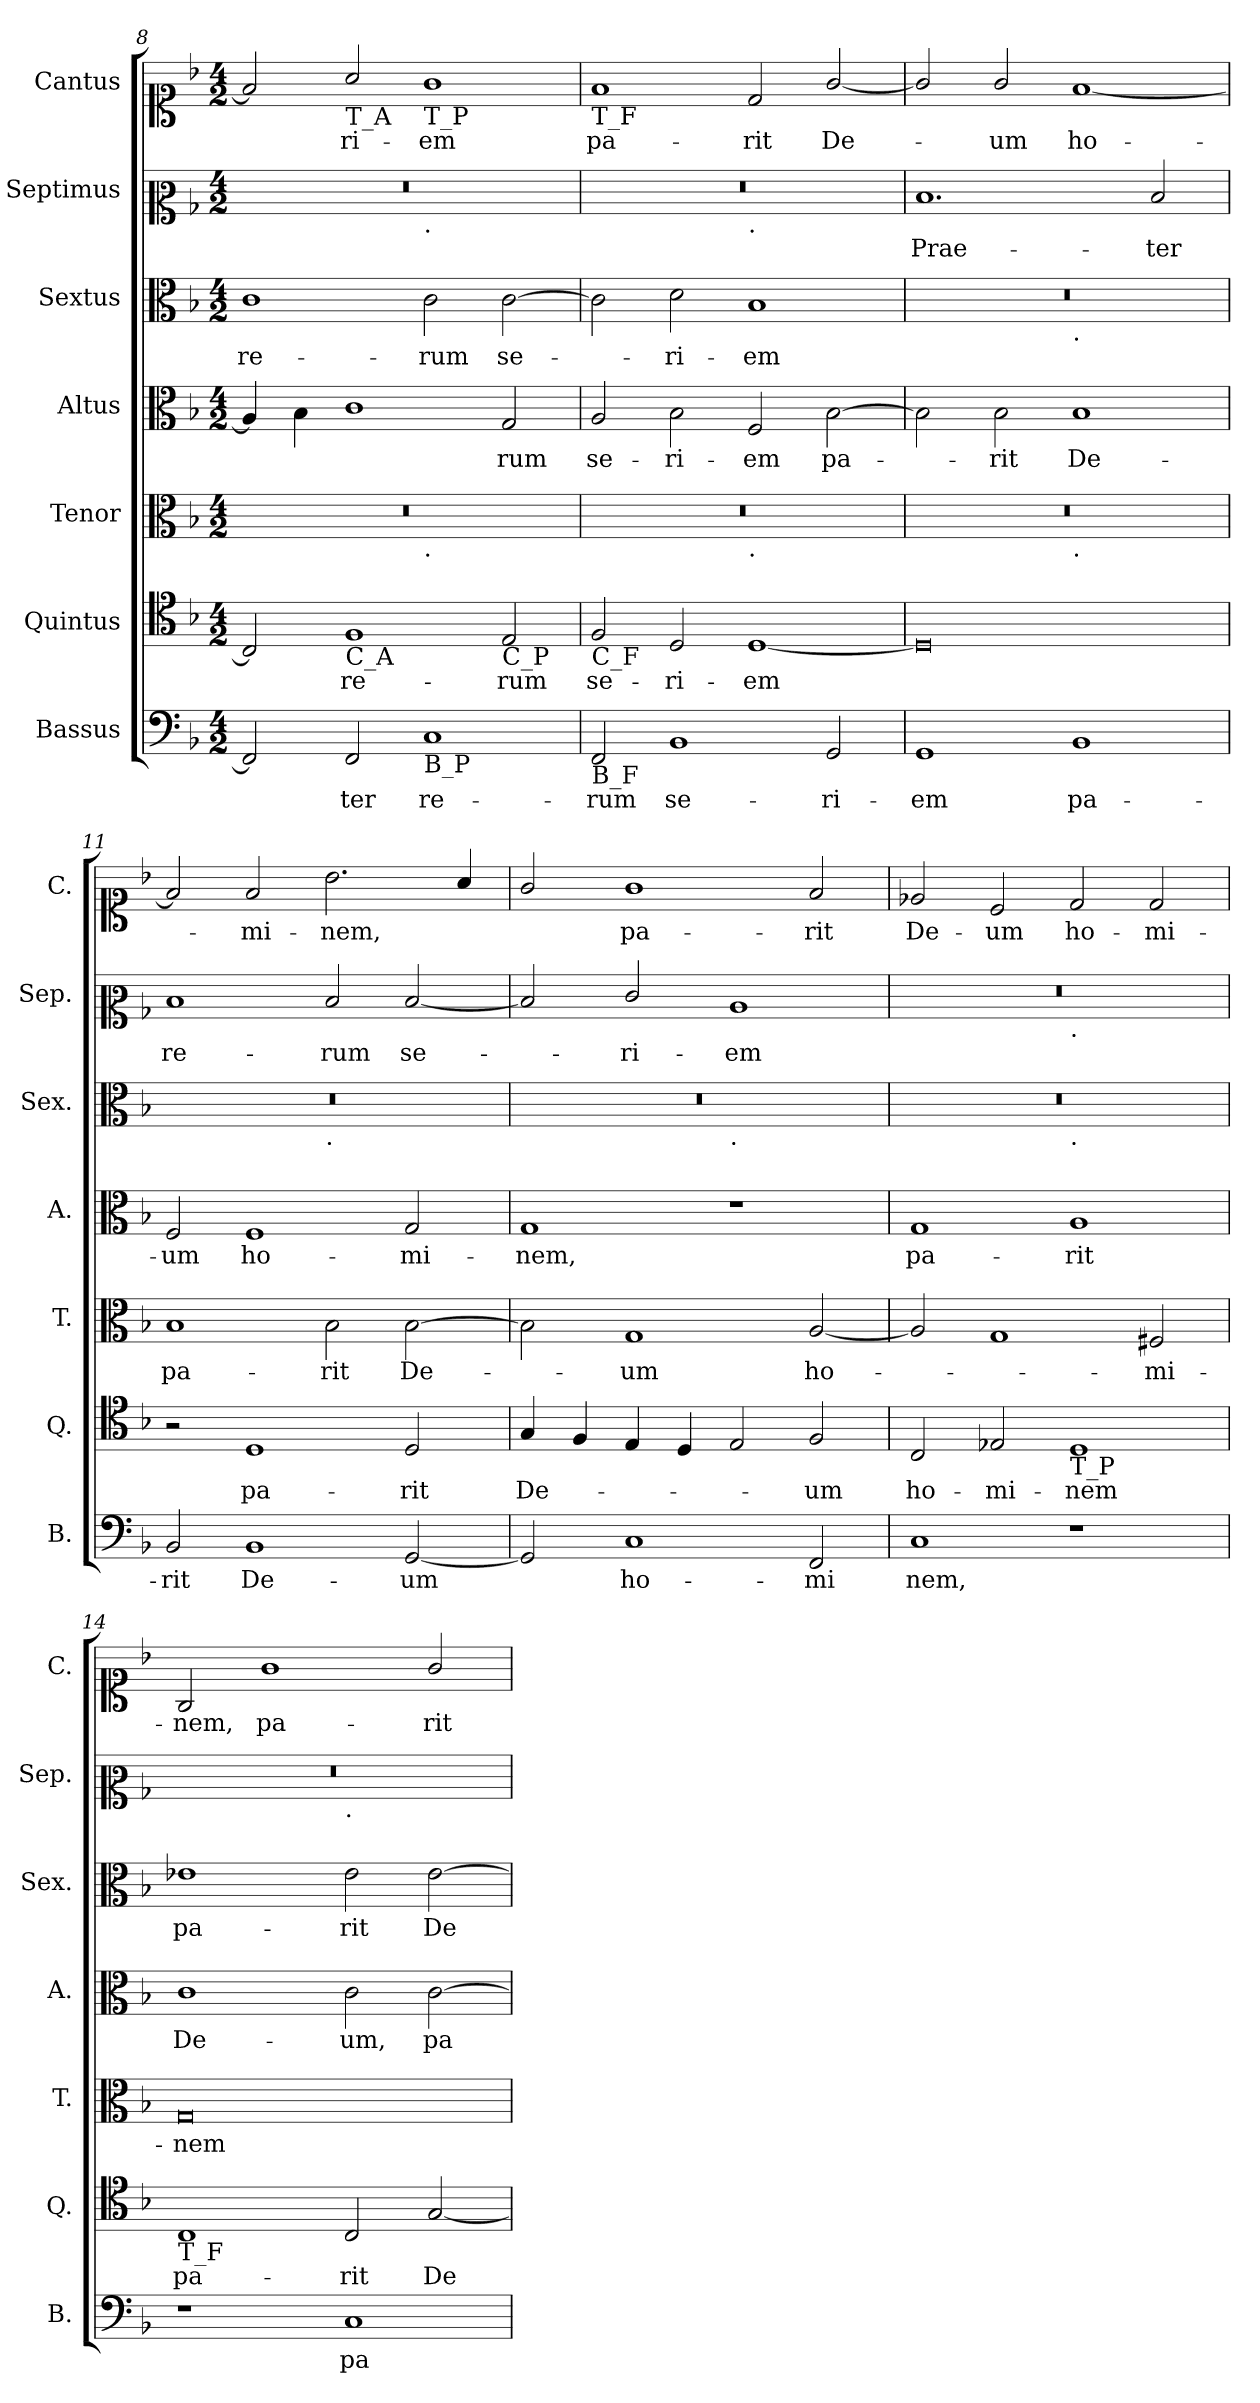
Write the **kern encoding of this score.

**kern	**text	**kern	**text	**kern	**text	**kern	**text	**kern	**text	**kern	**text	**kern	**text
*part7	*part7	*part6	*part6	*part5	*part5	*part4	*part4	*part3	*part3	*part2	*part2	*part1	*part1
*staff7	*staff7	*staff6	*staff6	*staff5	*staff5	*staff4	*staff4	*staff3	*staff3	*staff2	*staff2	*staff1	*staff1
*I"Bassus	*	*I"Quintus	*	*I"Tenor	*	*I"Altus	*	*I"Sextus	*	*I"Septimus	*	*I"Cantus	*
*I'B.	*	*I'Q.	*	*I'T.	*	*I'A.	*	*I'Sex.	*	*I'Sep.	*	*I'C.	*
*clefF4	*	*clefC4	*	*clefC3	*	*clefC3	*	*clefC3	*	*clefC2	*	*clefC1	*
*k[b-]	*	*k[b-]	*	*k[b-]	*	*k[b-]	*	*k[b-]	*	*k[b-]	*	*k[b-]	*
*F:	*	*F:	*	*F:	*	*F:	*	*F:	*	*F:	*	*F:	*
*M4/2	*	*M4/2	*	*M4/2	*	*M4/2	*	*M4/2	*	*M4/2	*	*M4/2	*
=8	=8	=8	=8	=8	=8	=8	=8	=8	=8	=8	=8	=8	=8
!	!	!	!	!LO:N:vis=1	!	!	!	!	!	!LO:N:vis=1	!	!	!
*	*	*	*	*^	*	*	*	*	*	*^	*	*	*
2FF/]	.	2C/]	.	0r	1ryy	.	4A/]	.	1c	re-	0r	1ryy	.	2f/]	.
.	.	.	.	.	.	.	4B-\	.	.	.	.	.	.	.	.
!	!	!	!	!	!	!	!	!	!	!	!	!	!	!LO:TX:b:t=T_A	!
!	!	!LO:TX:b:t=C_A	!	!	!	!	!	!	!	!	!	!	!	!	!
2FF/	-ter	1F	re-	.	.	.	1c	.	.	.	.	.	.	2a/	-ri-
!	!	!	!	!	!	!	!	!	!	!	!	!	!	!LO:TX:b:t=T_P	!
!	!	!	!	!	!	!	!	!	!	!	!	!LO:TX:b:t=.	!	!	!
!	!	!	!	!	!LO:TX:b:t=.	!	!	!	!	!	!	!	!	!	!
!LO:TX:b:t=B_P	!	!	!	!	!	!	!	!	!	!	!	!	!	!	!
1C	re-	.	.	.	1ryy	.	.	.	2c\	-rum	.	1ryy	.	1g	-em
!	!	!LO:TX:b:t=C_P	!	!	!	!	!	!	!	!	!	!	!	!	!
.	.	2E/	-rum	.	.	.	2G/	-rum	[2c\	se-	.	.	.	.	.
=9	=9	=9	=9	=9	=9	=9	=9	=9	=9	=9	=9	=9	=9	=9	=9
!	!	!	!	!	!	!	!	!	!	!	!	!	!	!LO:TX:b:t=T_F	!
!	!	!LO:TX:b:t=C_F	!	!	!	!	!	!	!	!	!	!	!	!	!
!LO:TX:b:t=B_F	!	!	!	!	!	!	!	!	!	!	!	!	!	!	!
!	!	!	!	!LO:N:vis=1	!	!	!	!	!	!	!LO:N:vis=1	!	!	!	!
2FF/	-rum	2F/	se-	0r	1ryy	.	2A/	se-	2c\]	.	0r	1ryy	.	1f	pa-
1BB-	se-	2D/	-ri-	.	.	.	2B-\	-ri-	2d\	-ri-	.	.	.	.	.
!	!	!	!	!	!	!	!	!	!	!	!	!LO:TX:b:t=.	!	!	!
!	!	!	!	!	!LO:TX:b:t=.	!	!	!	!	!	!	!	!	!	!
.	.	[1D	-em	.	1ryy	.	2F/	-em	1B-	-em	.	1ryy	.	2d/	-rit
2GG/	-ri-	.	.	.	.	.	[2B-\	pa-	.	.	.	.	.	[2g/	De-
=10	=10	=10	=10	=10	=10	=10	=10	=10	=10	=10	=10	=10	=10	=10	=10
!	!	!	!	!LO:N:vis=1	!	!	!	!	!LO:N:vis=1	!	!	!	!	!	!
*	*	*	*	*	*	*	*	*	*^	*	*v	*v	*	*	*
1GG	-em	0D]	.	0r	1ryy	.	2B-\]	.	0r	1ryy	.	1.d	Prae-	2g/]	.
.	.	.	.	.	.	.	2B-\	-rit	.	.	.	.	.	2g/	-um
!	!	!	!	!	!	!	!	!	!	!LO:TX:b:t=.	!	!	!	!	!
!	!	!	!	!	!LO:TX:b:t=.	!	!	!	!	!	!	!	!	!	!
1BB-	pa-	.	.	.	1ryy	.	1B-	De-	.	1ryy	.	.	.	[1f	ho-
.	.	.	.	.	.	.	.	.	.	.	.	2d/	-ter	.	.
=11	=11	=11	=11	=11	=11	=11	=11	=11	=11	=11	=11	=11	=11	=11	=11
!	!	!	!	!	!	!	!	!	!LO:N:vis=1	!	!	!	!	!	!
*	*	*	*	*v	*v	*	*	*	*	*	*	*	*	*	*
2BB-/	-rit	2r	.	1B-	pa-	2F/	-um	0r	1ryy	.	1d	re-	2f/]	.
1BB-	De-	1D	pa-	.	.	1F	ho-	.	.	.	.	.	2f/	-mi-
!	!	!	!	!	!	!	!	!	!LO:TX:b:t=.	!	!	!	!	!
.	.	.	.	2B-\	-rit	.	.	.	1ryy	.	2d/	-rum	2.b-\	-nem,
[2GG/	-um	2D/	-rit	[2B-\	De-	2G/	-mi-	.	.	.	[2d/	se-	.	.
.	.	.	.	.	.	.	.	.	.	.	.	.	4a/	.
=12	=12	=12	=12	=12	=12	=12	=12	=12	=12	=12	=12	=12	=12	=12
!	!	!	!	!	!	!	!	!LO:N:vis=1	!	!	!	!	!	!
2GG/]	.	4G/	De-	2B-\]	.	1G	-nem,	0r	1ryy	.	2d/]	.	2g/	.
.	.	4F/	.	.	.	.	.	.	.	.	.	.	.	.
1C	ho-	4E/	.	1G	-um	.	.	.	.	.	2e/	-ri-	1g	pa-
.	.	4D/	.	.	.	.	.	.	.	.	.	.	.	.
!	!	!	!	!	!	!	!	!	!LO:TX:b:t=.	!	!	!	!	!
.	.	2E/	.	.	.	1r	.	.	1ryy	.	1c	-em	.	.
2FF/	-mi	2F/	-um	[2A/	ho-	.	.	.	.	.	.	.	2f/	-rit
=13	=13	=13	=13	=13	=13	=13	=13	=13	=13	=13	=13	=13	=13	=13
!	!	!	!	!	!	!	!	!LO:N:vis=1	!	!	!LO:N:vis=1	!	!	!
*	*	*	*	*	*	*	*	*	*	*	*^	*	*	*
1C	nem,	2C/	ho-	2A/]	.	1G	pa-	0r	1ryy	.	0r	1ryy	.	2e-X/	De-
.	.	2E-X/	-mi-	1G	.	.	.	.	.	.	.	.	.	2c/	-um
!	!	!	!	!	!	!	!	!	!	!	!	!LO:TX:b:t=.	!	!	!
!	!	!	!	!	!	!	!	!	!LO:TX:b:t=.	!	!	!	!	!	!
!	!	!LO:TX:b:t=T_P	!	!	!	!	!	!	!	!	!	!	!	!	!
1r	.	1D	-nem	.	.	1A	-rit	.	1ryy	.	.	1ryy	.	2d/	ho-
.	.	.	.	2F#X/	-mi-	.	.	.	.	.	.	.	.	2d/	-mi-
=14	=14	=14	=14	=14	=14	=14	=14	=14	=14	=14	=14	=14	=14	=14	=14
!	!	!LO:TX:b:t=T_F	!	!	!	!	!	!	!	!	!	!	!	!	!
!	!	!	!	!	!	!	!	!	!	!	!LO:N:vis=1	!	!	!	!
*	*	*	*	*	*	*	*	*v	*v	*	*	*	*	*	*
1r	.	1C	pa-	0G	-nem	1c	De-	1e-X	pa-	0r	1ryy	.	2G/	-nem,
.	.	.	.	.	.	.	.	.	.	.	.	.	1g	pa-
!	!	!	!	!	!	!	!	!	!	!	!LO:TX:b:t=.	!	!	!
1C	pa-	2C/	-rit	.	.	2c\	-um,	2e-\	-rit	.	1ryy	.	.	.
.	.	[2G/	De-	.	.	[2c\	pa-	[2e-\	De-	.	.	.	2g/	-rit
*	*	*	*	*	*	*	*	*	*	*v	*v	*	*	*
=	=	=	=	=	=	=	=	=	=	=	=	=	=
*-	*-	*-	*-	*-	*-	*-	*-	*-	*-	*-	*-	*-	*-
